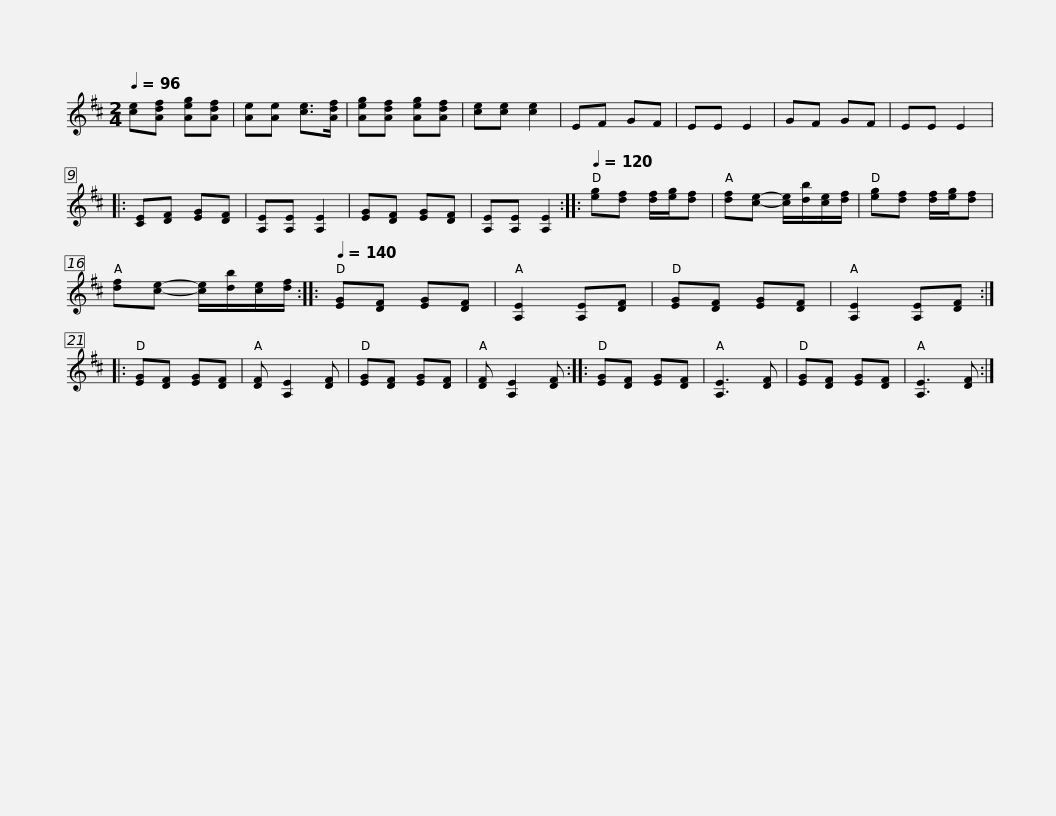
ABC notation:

X:1
L:1/8
Q:1/4=96
M:2/4
I:linebreak $
K:D
V:1 treble
V:1
 [ce][Adf] [Aeg][Adf] | [Ae][Ae] [ce]>[Adf] | [Aeg][Adf] [Aeg][Adf] | [ce][ce] [ce]2 | EF GF | %5
 EE E2 | GF GF | EE E2 |: [CE][DF] [EG][DF] | [A,E][A,E] [A,E]2 | %10
 [EG][DF] [EG][DF] |$ [A,E][A,E] [A,E]2 ::[Q:1/4=120] [eg][df] [df]/[eg]/[df] | [df][ce]- [ce]/[db]/[ce]/[df]/ | [eg][df] [df]/[eg]/[df] | %15
 [df][ce]- [ce]/[db]/[ce]/[df]/ ::[Q:1/4=140] [EG][DF] [EG][DF] | [A,E]2 [A,E][DF] | [EG][DF] [EG][DF] |$ [A,E]2 [A,E][DF] :: %20
 [EG][DF] [EG][DF] | [DF] [A,E]2 [DF] | [EG][DF] [EG][DF] | [DF] [A,E]2 [DF] :: [EG][DF] [EG][DF] | %25
 [A,E]3 [DF] | [EG][DF] [EG][DF] | [A,E]3 [DF] :| %28
